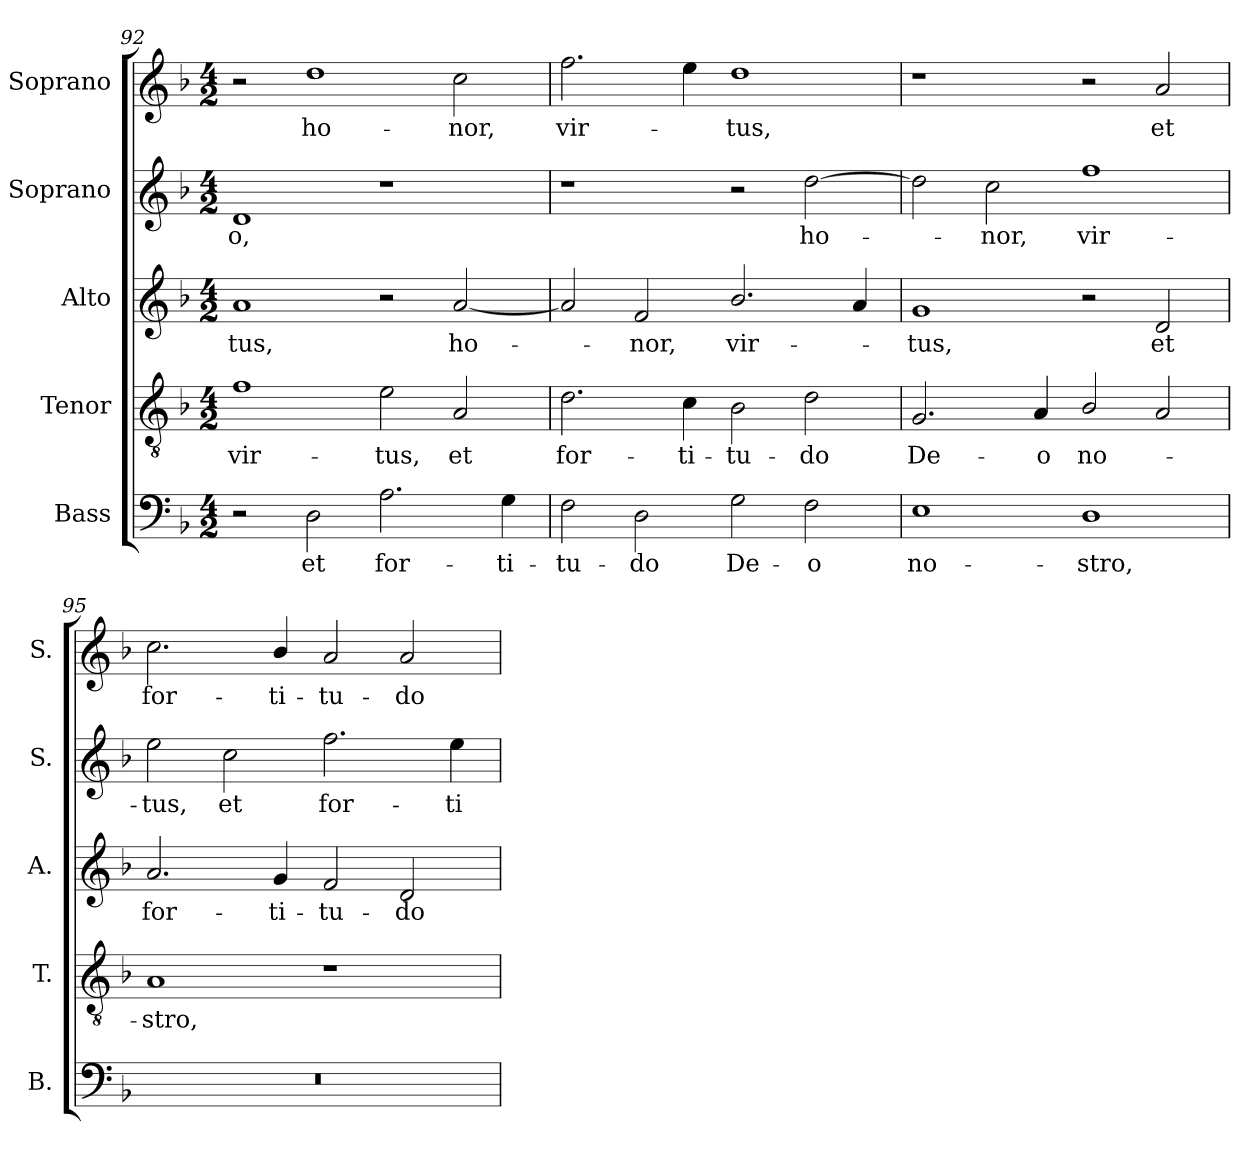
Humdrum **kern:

**kern	**text	**kern	**text	**kern	**text	**kern	**text	**kern	**text
*part5	*part5	*part4	*part4	*part3	*part3	*part2	*part2	*part1	*part1
*staff5	*staff5	*staff4	*staff4	*staff3	*staff3	*staff2	*staff2	*staff1	*staff1
*I"Bass	*	*I"Tenor	*	*I"Alto	*	*I"Soprano	*	*I"Soprano	*
*I'B.	*	*I'T.	*	*I'A.	*	*I'S.	*	*I'S.	*
*clefF4	*	*clefGv2	*	*clefG2	*	*clefG2	*	*clefG2	*
*	*	*ITrd7c12	*	*	*	*	*	*	*
*k[b-]	*	*k[b-]	*	*k[b-]	*	*k[b-]	*	*k[b-]	*
*F:	*	*F:	*	*F:	*	*F:	*	*F:	*
*M4/2	*	*M4/2	*	*M4/2	*	*M4/2	*	*M4/2	*
=92	=92	=92	=92	=92	=92	=92	=92	=92	=92
!	!	!	!LO:LY:b:color=#000000	!	!	!	!	!	!
!	!	!	!	!	!LO:LY:b:color=#000000	!	!	!	!
!	!	!	!	!	!	!	!LO:LY:b:color=#000000	!	!
2r	.	1Fi	vir-	1ai	-tus,	1di	-o,	2r	.
!	!LO:LY:b:color=#000000	!	!	!	!	!	!	!	!
!	!	!	!	!	!	!	!	!	!LO:LY:b:color=#000000
2Di\	et	.	.	.	.	.	.	1ddi	ho-
!	!LO:LY:b:color=#000000	!	!	!	!	!	!	!	!
!	!	!	!LO:LY:b:color=#000000	!	!	!	!	!	!
2.Ai\	for-	2Ei\	-tus,	2r	.	1r	.	.	.
!	!	!	!LO:LY:b:color=#000000	!	!	!	!	!	!
!	!	!	!	!	!LO:LY:b:color=#000000	!	!	!	!
!	!	!	!	!	!	!	!	!	!LO:LY:b:color=#000000
.	.	2AAi/	et	[2ai/	ho-	.	.	2cci\	-nor,
!	!LO:LY:b:color=#000000	!	!	!	!	!	!	!	!
4Gi\	-ti-	.	.	.	.	.	.	.	.
=93	=93	=93	=93	=93	=93	=93	=93	=93	=93
!	!LO:LY:b:color=#000000	!	!	!	!	!	!	!	!
!	!	!	!LO:LY:b:color=#000000	!	!	!	!	!	!
!	!	!	!	!	!	!	!	!	!LO:LY:b:color=#000000
2Fi\	-tu-	2.Di\	for-	2ai/]	.	1r	.	2.ffi\	vir-
!	!LO:LY:b:color=#000000	!	!	!	!	!	!	!	!
!	!	!	!	!	!LO:LY:b:color=#000000	!	!	!	!
2Di\	-do	.	.	2fi/	-nor,	.	.	.	.
!	!	!	!LO:LY:b:color=#000000	!	!	!	!	!	!
.	.	4Ci\	-ti-	.	.	.	.	4eei\	.
!	!LO:LY:b:color=#000000	!	!	!	!	!	!	!	!
!	!	!	!LO:LY:b:color=#000000	!	!	!	!	!	!
!	!	!	!	!	!LO:LY:b:color=#000000	!	!	!	!
!	!	!	!	!	!	!	!	!	!LO:LY:b:color=#000000
2Gi\	De-	2BB-i\	-tu-	2.b-i/	vir-	2r	.	1ddi	-tus,
!	!LO:LY:b:color=#000000	!	!	!	!	!	!	!	!
!	!	!	!LO:LY:b:color=#000000	!	!	!	!	!	!
!	!	!	!	!	!	!	!LO:LY:b:color=#000000	!	!
2Fi\	-o	2Di\	-do	.	.	[2ddi\	ho-	.	.
.	.	.	.	4ai/	.	.	.	.	.
=94	=94	=94	=94	=94	=94	=94	=94	=94	=94
!	!LO:LY:b:color=#000000	!	!	!	!	!	!	!	!
!	!	!	!LO:LY:b:color=#000000	!	!	!	!	!	!
!	!	!	!	!	!LO:LY:b:color=#000000	!	!	!	!
1Ei	no-	2.GGi/	De-	1gi	-tus,	2ddi\]	.	1r	.
!	!	!	!	!	!	!	!LO:LY:b:color=#000000	!	!
.	.	.	.	.	.	2cci\	-nor,	.	.
!	!	!	!LO:LY:b:color=#000000	!	!	!	!	!	!
.	.	4AAi/	-o	.	.	.	.	.	.
!	!LO:LY:b:color=#000000	!	!	!	!	!	!	!	!
!	!	!	!LO:LY:b:color=#000000	!	!	!	!	!	!
!	!	!	!	!	!	!	!LO:LY:b:color=#000000	!	!
1Di	-stro,	2BB-i/	no-	2r	.	1ffi	vir-	2r	.
!	!	!	!	!	!LO:LY:b:color=#000000	!	!	!	!
!	!	!	!	!	!	!	!	!	!LO:LY:b:color=#000000
.	.	2AAi/	.	2di/	et	.	.	2ai/	et
=95	=95	=95	=95	=95	=95	=95	=95	=95	=95
!LO:N:vis=1	!	!	!	!	!	!	!	!	!
!	!	!	!LO:LY:b:color=#000000	!	!	!	!	!	!
!	!	!	!	!	!LO:LY:b:color=#000000	!	!	!	!
!	!	!	!	!	!	!	!LO:LY:b:color=#000000	!	!
!	!	!	!	!	!	!	!	!	!LO:LY:b:color=#000000
0r	.	1AAi	-stro,	2.ai/	for-	2eei\	-tus,	2.cci\	for-
!	!	!	!	!	!	!	!LO:LY:b:color=#000000	!	!
.	.	.	.	.	.	2cci\	et	.	.
!	!	!	!	!	!LO:LY:b:color=#000000	!	!	!	!
!	!	!	!	!	!	!	!	!	!LO:LY:b:color=#000000
.	.	.	.	4gi/	-ti-	.	.	4b-i/	-ti-
!	!	!	!	!	!LO:LY:b:color=#000000	!	!	!	!
!	!	!	!	!	!	!	!LO:LY:b:color=#000000	!	!
!	!	!	!	!	!	!	!	!	!LO:LY:b:color=#000000
.	.	1r	.	2fi/	-tu-	2.ffi\	for-	2ai/	-tu-
!	!	!	!	!	!LO:LY:b:color=#000000	!	!	!	!
!	!	!	!	!	!	!	!	!	!LO:LY:b:color=#000000
.	.	.	.	2di/	-do	.	.	2ai/	-do
!	!	!	!	!	!	!	!LO:LY:b:color=#000000	!	!
.	.	.	.	.	.	4eei\	-ti-	.	.
=	=	=	=	=	=	=	=	=	=
*-	*-	*-	*-	*-	*-	*-	*-	*-	*-
